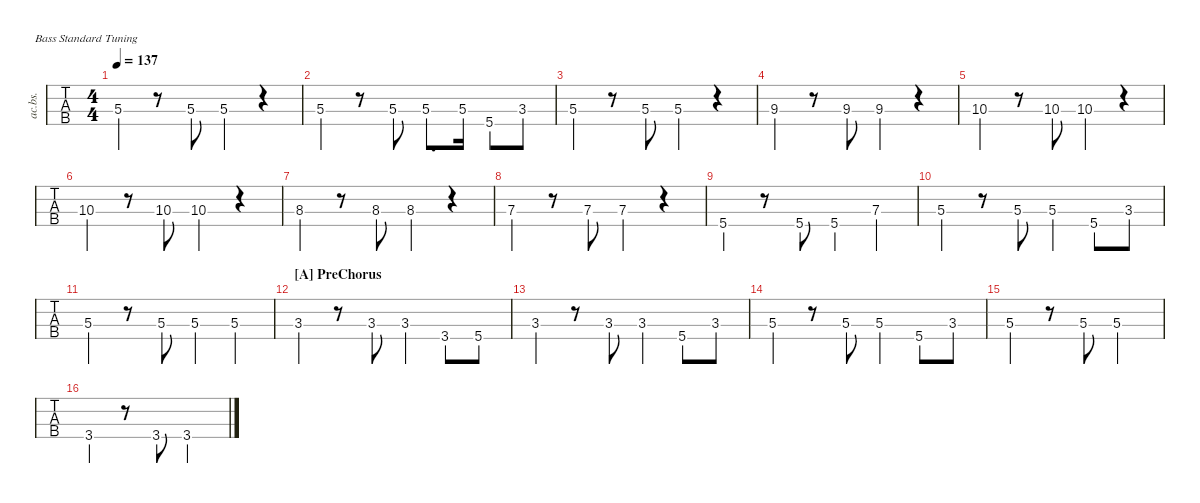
\defaultSystemsLayout 4
\hideDynamics
\bracketExtendMode nobrackets
\track ("Acoustic Bass" "ac.bs.") {defaultSystemsLayout 4 instrument acousticbass}
\staff {tabs}
\tuning (G2 D2 A1 E1)
\ts (4 4)
\tempo 137
\clef f4
\ks f
5.3{acc forcenatural}.4{dy mf beam Down} r.8{beam Down} 5.3{acc forcenatural}.8{beam Down} 5.3{acc forcenatural}.4{beam Down} r.4{beam Down} |
5.3{acc forcenatural}.4{beam Down} r.8{beam Down} 5.3{acc forcenatural}.8{beam Down} 5.3{acc forcenatural}.8{d beam Up} 5.3{acc forcenatural}.16{beam Up} 5.4{acc forcenatural}.8{beam Up} 3.3{acc forcenatural}.8{beam Up} |
5.3{acc forcenatural}.4{beam Down} r.8{beam Down} 5.3{acc forcenatural}.8{beam Down} 5.3{acc forcenatural}.4{beam Down} r.4{beam Down} |
9.3{acc b}.4{beam Down} r.8{beam Down} 9.3{acc b}.8{beam Down} 9.3{acc b}.4{beam Down} r.4{beam Down} |
10.3{acc forcenatural}.4{beam Down} r.8{beam Down} 10.3{acc forcenatural}.8{beam Down} 10.3{acc forcenatural}.4{beam Down} r.4{beam Down} |
10.3{acc forcenatural}.4{beam Down} r.8{beam Down} 10.3{acc forcenatural}.8{beam Down} 10.3{acc forcenatural}.4{beam Down} r.4{beam Down} |
8.3{acc forcenatural}.4{beam Down} r.8{beam Down} 8.3{acc forcenatural}.8{beam Down} 8.3{acc forcenatural}.4{beam Down} r.4{beam Down} |
7.3{acc forcenatural}.4{beam Down} r.8{beam Down} 7.3{acc forcenatural}.8{beam Down} 7.3{acc forcenatural}.4{beam Down} r.4{beam Down} |
5.4{acc forcenatural}.4{beam Up} r.8{beam Down} 5.4{acc forcenatural}.8{beam Up} 5.4{acc forcenatural}.4{beam Up} 7.3{acc forcenatural}.4{beam Down} |
5.3{acc forcenatural}.4{beam Down} r.8{beam Down} 5.3{acc forcenatural}.8{beam Down} 5.3{acc forcenatural}.4{beam Down} 5.4{acc forcenatural}.8{beam Up} 3.3{acc forcenatural}.8{beam Up} |
5.3{acc forcenatural}.4{beam Down} r.8{beam Down} 5.3{acc forcenatural}.8{beam Down} 5.3{acc forcenatural}.4{beam Down} 5.3{acc forcenatural}.4{beam Down} |
\section ("A" "PreChorus")
3.3{acc forcenatural}.4{beam Up} r.8{beam Down} 3.3{acc forcenatural}.8{beam Up} 3.3{acc forcenatural}.4{beam Up} 3.4{acc forcenatural}.8{beam Up} 5.4{acc forcenatural}.8{beam Up} |
3.3{acc forcenatural}.4{beam Up} r.8{beam Down} 3.3{acc forcenatural}.8{beam Up} 3.3{acc forcenatural}.4{beam Up} 5.4{acc forcenatural}.8{beam Up} 3.3{acc forcenatural}.8{beam Up} |
5.3{acc forcenatural}.4{beam Down} r.8{beam Down} 5.3{acc forcenatural}.8{beam Down} 5.3{acc forcenatural}.4{beam Down} 5.4{acc forcenatural}.8{beam Up} 3.3{acc forcenatural}.8{beam Up} |
5.3{acc forcenatural}.4{beam Down} r.8{beam Down} 5.3{acc forcenatural}.8{beam Down} 5.3{acc forcenatural}.2{beam Down} |
3.4{acc forcenatural}.4{beam Up} r.8{beam Down} 3.4{acc forcenatural}.8{beam Up} 3.4{acc forcenatural}.2{beam Up}
